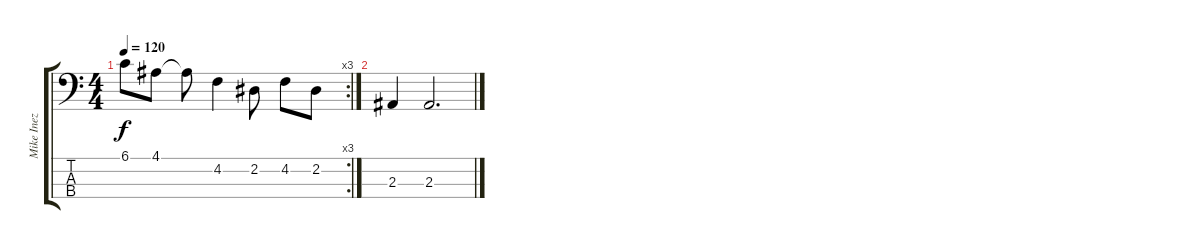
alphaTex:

\track ("Mike Inez" "Mike Inez") {instrument acousticbass}
\staff {score tabs}
\tuning (Gb2 Db2 Ab1 Eb1) {hide}
\rc 3
\ts (4 4)
\tempo 120
\clef f4
\ks c
6.1{t}.8{dy f} 4.1.8 4.1{t}.8 4.2.4 2.2.8 4.2.8 2.2.8 |
2.3.4 2.3.2{d}
